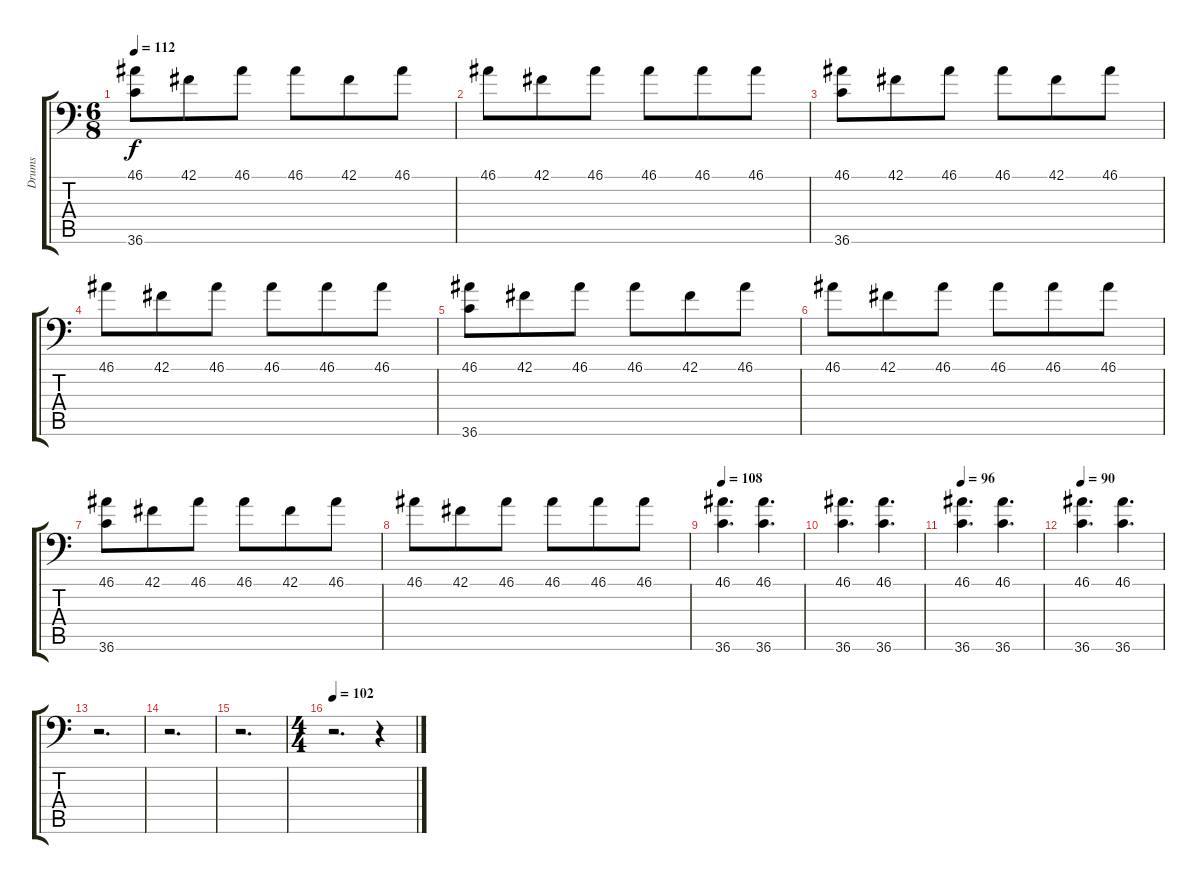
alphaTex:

\track ("Drums" "Drums") {instrument acousticgrandpiano}
\staff {score tabs}
\tuning (C-1 C-1 C-1 C-1 C-1 C-1) {hide}
\ts (6 8)
\tempo 112
\clef f4
\ks c
(46.1 36.6).8{dy f} 42.1.8 46.1.8 46.1.8 42.1.8 46.1.8 |
46.1.8 42.1.8 46.1.8 46.1.8 46.1.8 46.1.8 |
(46.1 36.6).8 42.1.8 46.1.8 46.1.8 42.1.8 46.1.8 |
46.1.8 42.1.8 46.1.8 46.1.8 46.1.8 46.1.8 |
(46.1 36.6).8 42.1.8 46.1.8 46.1.8 42.1.8 46.1.8 |
46.1.8 42.1.8 46.1.8 46.1.8 46.1.8 46.1.8 |
(46.1 36.6).8 42.1.8 46.1.8 46.1.8 42.1.8 46.1.8 |
46.1.8 42.1.8 46.1.8 46.1.8 46.1.8 46.1.8 |
\tempo 108
(46.1 36.6).4{d} (46.1 36.6).4{d} |
(46.1 36.6).4{d} (46.1 36.6).4{d} |
\tempo 96
(46.1 36.6).4{d} (46.1 36.6).4{d} |
\tempo 90
(46.1 36.6).4{d} (46.1 36.6).4{d} |
r.2{d} |
r.2{d} |
r.2{d} |
\ts (4 4)
\tempo 102
r.2{d} r.4
